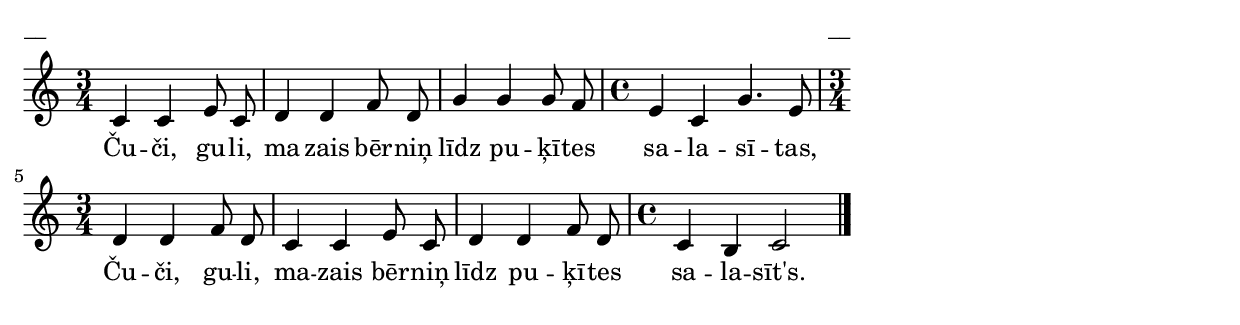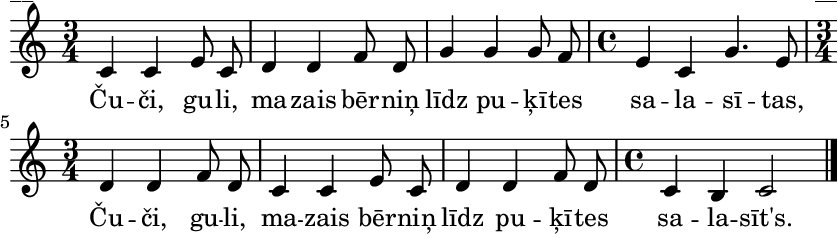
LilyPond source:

\version "2.13.18"
#(ly:set-option 'crop #t)

%\header {
%    title = "Čuči, guli, mazais bērniņ"
%}
\paper {
line-width = 14\cm
left-margin = 0.4\cm
between-system-padding = 0.1\cm
between-system-space = 0.1\cm
}
\layout {
indent = #0
ragged-last = ##f
}

voiceA = \relative c' {
\clef "treble"
\key c \major
\time 3/4
c4 c e8 c | d4 d f8 d | g4 g g8 f |
\time 4/4
e4 c g'4. e8 | 
\time 3/4
d4 d f8 d | c4 c e8 c | d4 d f8 d |
\time 4/4
c4 b c2 
\bar "|."
} 

lyricA = \lyricmode {
Ču -- či, gu -- li, ma -- zais bēr -- niņ 
līdz pu -- ķī -- tes sa -- la -- sī -- tas, 
Ču -- či, gu -- li, ma -- zais bēr -- niņ 
līdz pu -- ķī -- tes sa -- la -- sīt's. 
} 

fullScore = <<
\new Staff {
<<
\new Voice = "voiceA" { \oneVoice \autoBeamOff \voiceA }
\new Lyrics \lyricsto "voiceA" \lyricA
>>
}
>>

\score {
\fullScore
\header { piece = "__" opus = "__" }
}
\markup { \with-color #(x11-color 'white) \sans \smaller "__" }
\score {
\unfoldRepeats
\fullScore
\midi {
\context { \Staff \remove "Staff_performer" }
\context { \Voice \consists "Staff_performer" }
}
}


